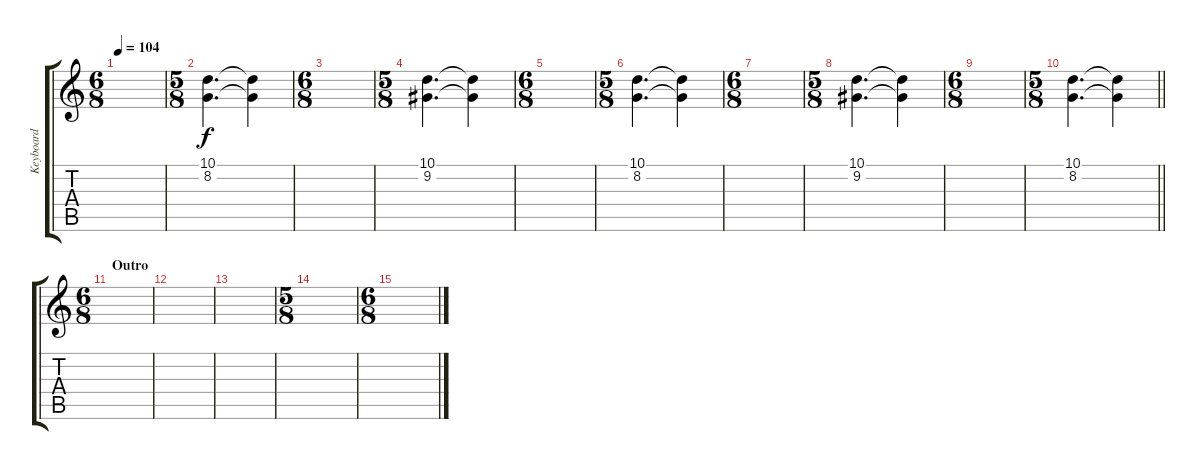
\track ("Keyboard" "Keyboard") {instrument electricpiano2}
\staff {score tabs}
\tuning (E4 B3 G3 D3 A2 E2) {hide}
\ts (6 8)
\tempo 104
\clef g2
\ks c
|
\ts (5 8)
(10.1 8.2).4{d} (10.1{t} 8.2{t}).4 |
\ts (6 8)
|
\ts (5 8)
(10.1 9.2).4{d} (10.1{t} 9.2{t}).4 |
\ts (6 8)
|
\ts (5 8)
(10.1 8.2).4{d} (10.1{t} 8.2{t}).4 |
\ts (6 8)
|
\ts (5 8)
(10.1 9.2).4{d} (10.1{t} 9.2{t}).4 |
\ts (6 8)
|
\ts (5 8)
\barLineRight lightlight
(10.1 8.2).4{d} (10.1{t} 8.2{t}).4 |
\ts (6 8)
\section ("" "Outro")
|
|
|
\ts (5 8)
|
\ts (6 8)
